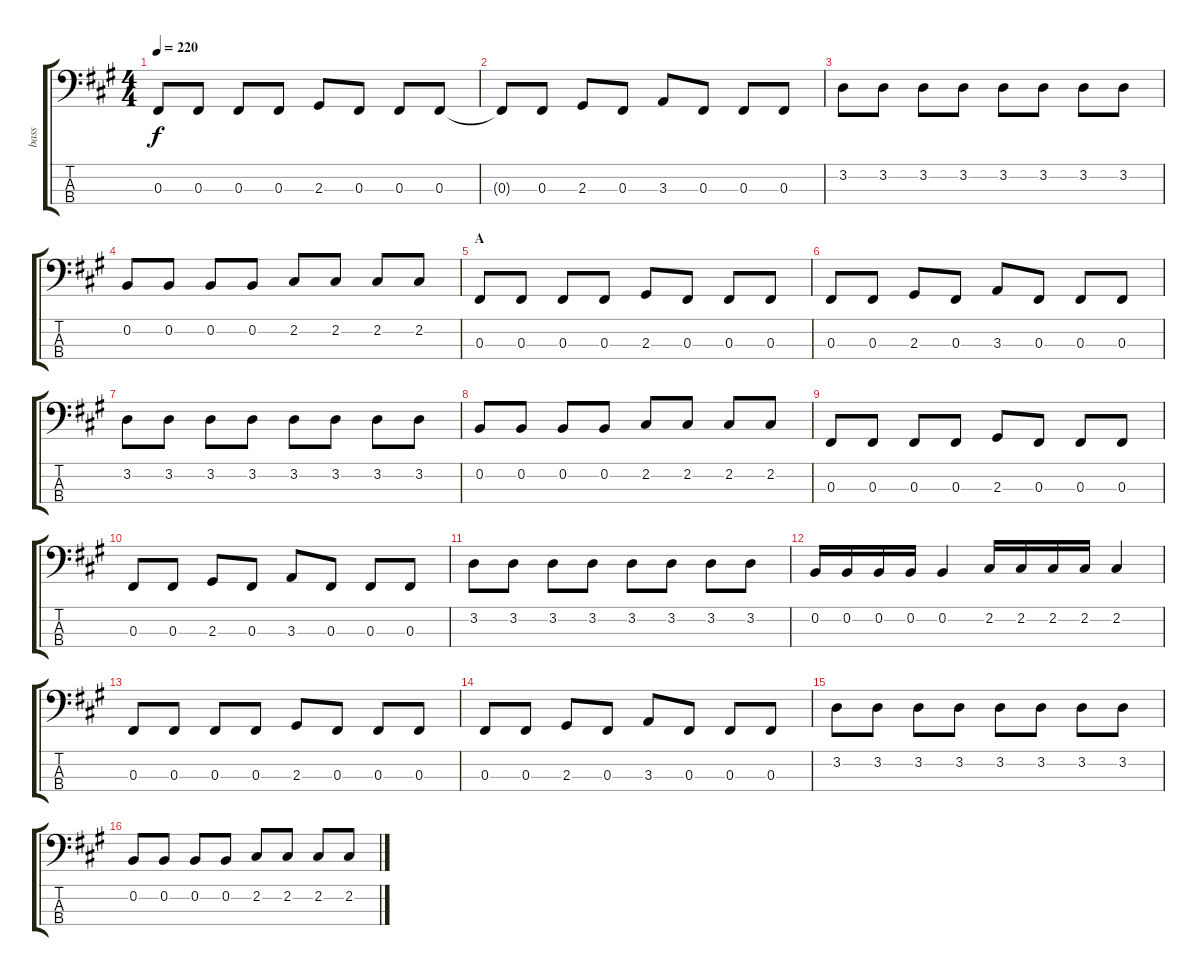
\track ("bass" "bass") {instrument electricbasspick}
\staff {score tabs}
\tuning (E2 B1 Gb1 Db1) {hide}
\ts (4 4)
\tempo 220
\clef f4
\ks a
0.3.8{dy f instrument electricbasspick} 0.3.8 0.3.8 0.3.8 2.3.8 0.3.8 0.3.8 0.3.8 |
0.3{t}.8 0.3.8 2.3.8 0.3.8 3.3.8 0.3.8 0.3.8 0.3.8 |
3.2.8 3.2.8 3.2.8 3.2.8 3.2.8 3.2.8 3.2.8 3.2.8 |
0.2.8 0.2.8 0.2.8 0.2.8 2.2.8 2.2.8 2.2.8 2.2.8 |
\section ("" "A")
0.3.8 0.3.8 0.3.8 0.3.8 2.3.8 0.3.8 0.3.8 0.3.8 |
0.3.8 0.3.8 2.3.8 0.3.8 3.3.8 0.3.8 0.3.8 0.3.8 |
3.2.8 3.2.8 3.2.8 3.2.8 3.2.8 3.2.8 3.2.8 3.2.8 |
0.2.8 0.2.8 0.2.8 0.2.8 2.2.8 2.2.8 2.2.8 2.2.8 |
0.3.8 0.3.8 0.3.8 0.3.8 2.3.8 0.3.8 0.3.8 0.3.8 |
0.3.8 0.3.8 2.3.8 0.3.8 3.3.8 0.3.8 0.3.8 0.3.8 |
3.2.8 3.2.8 3.2.8 3.2.8 3.2.8 3.2.8 3.2.8 3.2.8 |
0.2.16 0.2.16 0.2.16 0.2.16 0.2.4 2.2.16 2.2.16 2.2.16 2.2.16 2.2.4 |
0.3.8 0.3.8 0.3.8 0.3.8 2.3.8 0.3.8 0.3.8 0.3.8 |
0.3.8 0.3.8 2.3.8 0.3.8 3.3.8 0.3.8 0.3.8 0.3.8 |
3.2.8 3.2.8 3.2.8 3.2.8 3.2.8 3.2.8 3.2.8 3.2.8 |
0.2.8 0.2.8 0.2.8 0.2.8 2.2.8 2.2.8 2.2.8 2.2.8
